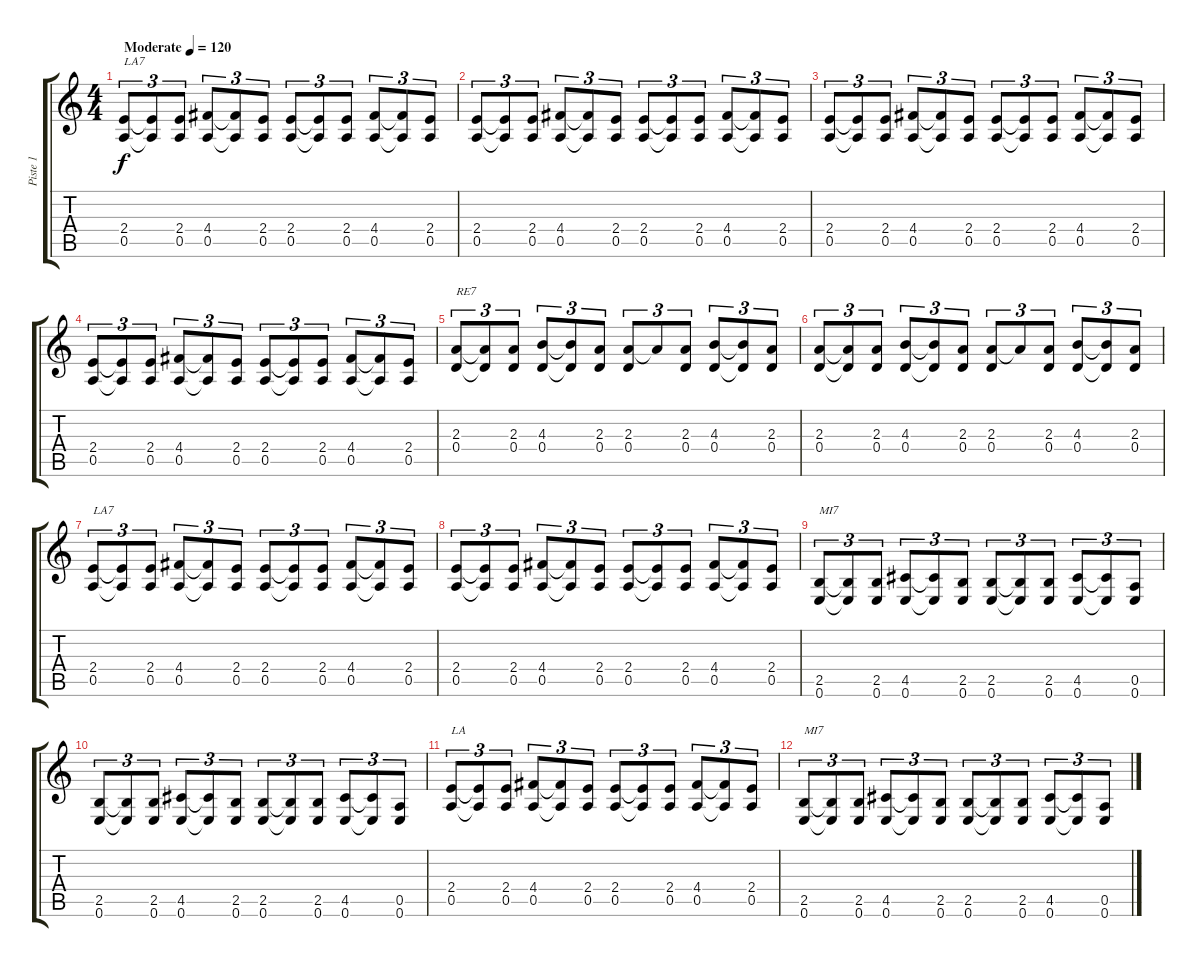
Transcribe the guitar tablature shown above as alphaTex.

\track ("Piste 1" "Piste 1") {instrument acousticguitarsteel}
\staff {score tabs}
\tuning (E4 B3 G3 D3 A2 E2) {hide}
\ts (4 4)
\tempo (120 "Moderate")
\clef g2
\ks c
(2.4 0.5).8{tu (3 2) txt "LA7" dy f instrument acousticguitarsteel} (2.4{t} 0.5{t}).8{tu (3 2)} (2.4 0.5).8{tu (3 2)} (4.4 0.5).8{tu (3 2)} (4.4{t} 0.5{t}).8{tu (3 2)} (2.4 0.5).8{tu (3 2)} (2.4 0.5).8{tu (3 2)} (2.4{t} 0.5{t}).8{tu (3 2)} (2.4 0.5).8{tu (3 2)} (4.4 0.5).8{tu (3 2)} (4.4{t} 0.5{t}).8{tu (3 2)} (2.4 0.5).8{tu (3 2)} |
(2.4 0.5).8{tu (3 2)} (2.4{t} 0.5{t}).8{tu (3 2)} (2.4 0.5).8{tu (3 2)} (4.4 0.5).8{tu (3 2)} (4.4{t} 0.5{t}).8{tu (3 2)} (2.4 0.5).8{tu (3 2)} (2.4 0.5).8{tu (3 2)} (2.4{t} 0.5{t}).8{tu (3 2)} (2.4 0.5).8{tu (3 2)} (4.4 0.5).8{tu (3 2)} (4.4{t} 0.5{t}).8{tu (3 2)} (2.4 0.5).8{tu (3 2)} |
(2.4 0.5).8{tu (3 2)} (2.4{t} 0.5{t}).8{tu (3 2)} (2.4 0.5).8{tu (3 2)} (4.4 0.5).8{tu (3 2)} (4.4{t} 0.5{t}).8{tu (3 2)} (2.4 0.5).8{tu (3 2)} (2.4 0.5).8{tu (3 2)} (2.4{t} 0.5{t}).8{tu (3 2)} (2.4 0.5).8{tu (3 2)} (4.4 0.5).8{tu (3 2)} (4.4{t} 0.5{t}).8{tu (3 2)} (2.4 0.5).8{tu (3 2)} |
(2.4 0.5).8{tu (3 2)} (2.4{t} 0.5{t}).8{tu (3 2)} (2.4 0.5).8{tu (3 2)} (4.4 0.5).8{tu (3 2)} (4.4{t} 0.5{t}).8{tu (3 2)} (2.4 0.5).8{tu (3 2)} (2.4 0.5).8{tu (3 2)} (2.4{t} 0.5{t}).8{tu (3 2)} (2.4 0.5).8{tu (3 2)} (4.4 0.5).8{tu (3 2)} (4.4{t} 0.5{t}).8{tu (3 2)} (2.4 0.5).8{tu (3 2)} |
(2.3 0.4).8{tu (3 2) txt "RE7"} (2.3{t} 0.4{t}).8{tu (3 2)} (2.3 0.4).8{tu (3 2)} (4.3 0.4).8{tu (3 2)} (4.3{t} 0.4{t}).8{tu (3 2)} (2.3 0.4).8{tu (3 2)} (2.3 0.4).8{tu (3 2)} 2.3{t}.8{tu (3 2)} (2.3 0.4).8{tu (3 2)} (4.3 0.4).8{tu (3 2)} (4.3{t} 0.4{t}).8{tu (3 2)} (2.3 0.4).8{tu (3 2)} |
(2.3 0.4).8{tu (3 2)} (2.3{t} 0.4{t}).8{tu (3 2)} (2.3 0.4).8{tu (3 2)} (4.3 0.4).8{tu (3 2)} (4.3{t} 0.4{t}).8{tu (3 2)} (2.3 0.4).8{tu (3 2)} (2.3 0.4).8{tu (3 2)} 2.3{t}.8{tu (3 2)} (2.3 0.4).8{tu (3 2)} (4.3 0.4).8{tu (3 2)} (4.3{t} 0.4{t}).8{tu (3 2)} (2.3 0.4).8{tu (3 2)} |
(2.4 0.5).8{tu (3 2) txt "LA7"} (2.4{t} 0.5{t}).8{tu (3 2)} (2.4 0.5).8{tu (3 2)} (4.4 0.5).8{tu (3 2)} (4.4{t} 0.5{t}).8{tu (3 2)} (2.4 0.5).8{tu (3 2)} (2.4 0.5).8{tu (3 2)} (2.4{t} 0.5{t}).8{tu (3 2)} (2.4 0.5).8{tu (3 2)} (4.4 0.5).8{tu (3 2)} (4.4{t} 0.5{t}).8{tu (3 2)} (2.4 0.5).8{tu (3 2)} |
(2.4 0.5).8{tu (3 2)} (2.4{t} 0.5{t}).8{tu (3 2)} (2.4 0.5).8{tu (3 2)} (4.4 0.5).8{tu (3 2)} (4.4{t} 0.5{t}).8{tu (3 2)} (2.4 0.5).8{tu (3 2)} (2.4 0.5).8{tu (3 2)} (2.4{t} 0.5{t}).8{tu (3 2)} (2.4 0.5).8{tu (3 2)} (4.4 0.5).8{tu (3 2)} (4.4{t} 0.5{t}).8{tu (3 2)} (2.4 0.5).8{tu (3 2)} |
(2.5 0.6).8{tu (3 2) txt "MI7"} (2.5{t} 0.6{t}).8{tu (3 2)} (2.5 0.6).8{tu (3 2)} (4.5 0.6).8{tu (3 2)} (4.5{t} 0.6{t}).8{tu (3 2)} (2.5 0.6).8{tu (3 2)} (2.5 0.6).8{tu (3 2)} (2.5{t} 0.6{t}).8{tu (3 2)} (2.5 0.6).8{tu (3 2)} (4.5 0.6).8{tu (3 2)} (4.5{t} 0.6{t}).8{tu (3 2)} (0.5 0.6).8{tu (3 2)} |
(2.5 0.6).8{tu (3 2)} (2.5{t} 0.6{t}).8{tu (3 2)} (2.5 0.6).8{tu (3 2)} (4.5 0.6).8{tu (3 2)} (4.5{t} 0.6{t}).8{tu (3 2)} (2.5 0.6).8{tu (3 2)} (2.5 0.6).8{tu (3 2)} (2.5{t} 0.6{t}).8{tu (3 2)} (2.5 0.6).8{tu (3 2)} (4.5 0.6).8{tu (3 2)} (4.5{t} 0.6{t}).8{tu (3 2)} (0.5 0.6).8{tu (3 2)} |
(2.4 0.5).8{tu (3 2) txt "LA"} (2.4{t} 0.5{t}).8{tu (3 2)} (2.4 0.5).8{tu (3 2)} (4.4 0.5).8{tu (3 2)} (4.4{t} 0.5{t}).8{tu (3 2)} (2.4 0.5).8{tu (3 2)} (2.4 0.5).8{tu (3 2)} (2.4{t} 0.5{t}).8{tu (3 2)} (2.4 0.5).8{tu (3 2)} (4.4 0.5).8{tu (3 2)} (4.4{t} 0.5{t}).8{tu (3 2)} (2.4 0.5).8{tu (3 2)} |
(2.5 0.6).8{tu (3 2) txt "MI7"} (2.5{t} 0.6{t}).8{tu (3 2)} (2.5 0.6).8{tu (3 2)} (4.5 0.6).8{tu (3 2)} (4.5{t} 0.6{t}).8{tu (3 2)} (2.5 0.6).8{tu (3 2)} (2.5 0.6).8{tu (3 2)} (2.5{t} 0.6{t}).8{tu (3 2)} (2.5 0.6).8{tu (3 2)} (4.5 0.6).8{tu (3 2)} (4.5{t} 0.6{t}).8{tu (3 2)} (0.5 0.6).8{tu (3 2)}
